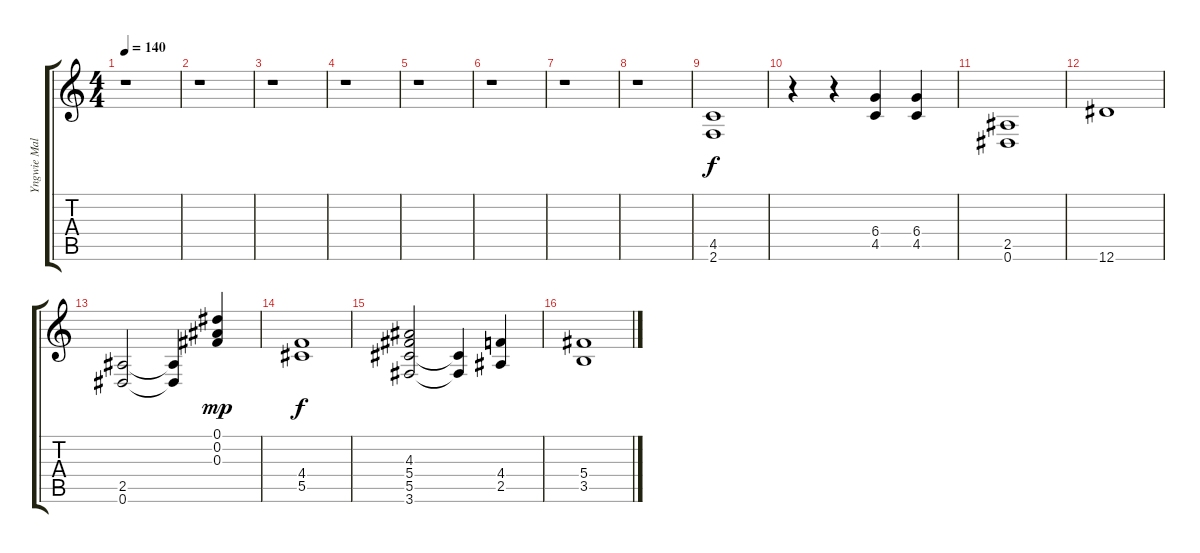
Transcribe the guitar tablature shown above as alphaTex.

\track ("Yngwie Malmsteen" "Yngwie Mal") {instrument distortionguitar}
\staff {score tabs}
\tuning (Eb4 Bb3 Gb3 Db3 Ab2 Eb2) {hide}
\ts (4 4)
\tempo 140
\clef g2
\ks c
r.1{dy f} |
r.1 |
r.1 |
r.1 |
r.1 |
r.1 |
r.1 |
r.1 |
(4.5 2.6).1{instrument distortionguitar} |
r.4 r.4 (6.4 4.5).4 (6.4 4.5).4 |
(2.5 0.6).1 |
12.6.1 |
(2.5 0.6).2 (2.5{t} 0.6{t}).4 (0.1 0.2 0.3).4{dy mp} |
(4.4 5.5).1{dy f} |
(4.3 5.4 5.5 3.6).2 (5.5{t} 3.6{t}).4 (4.4 2.5).4 |
(5.4 3.5).1
